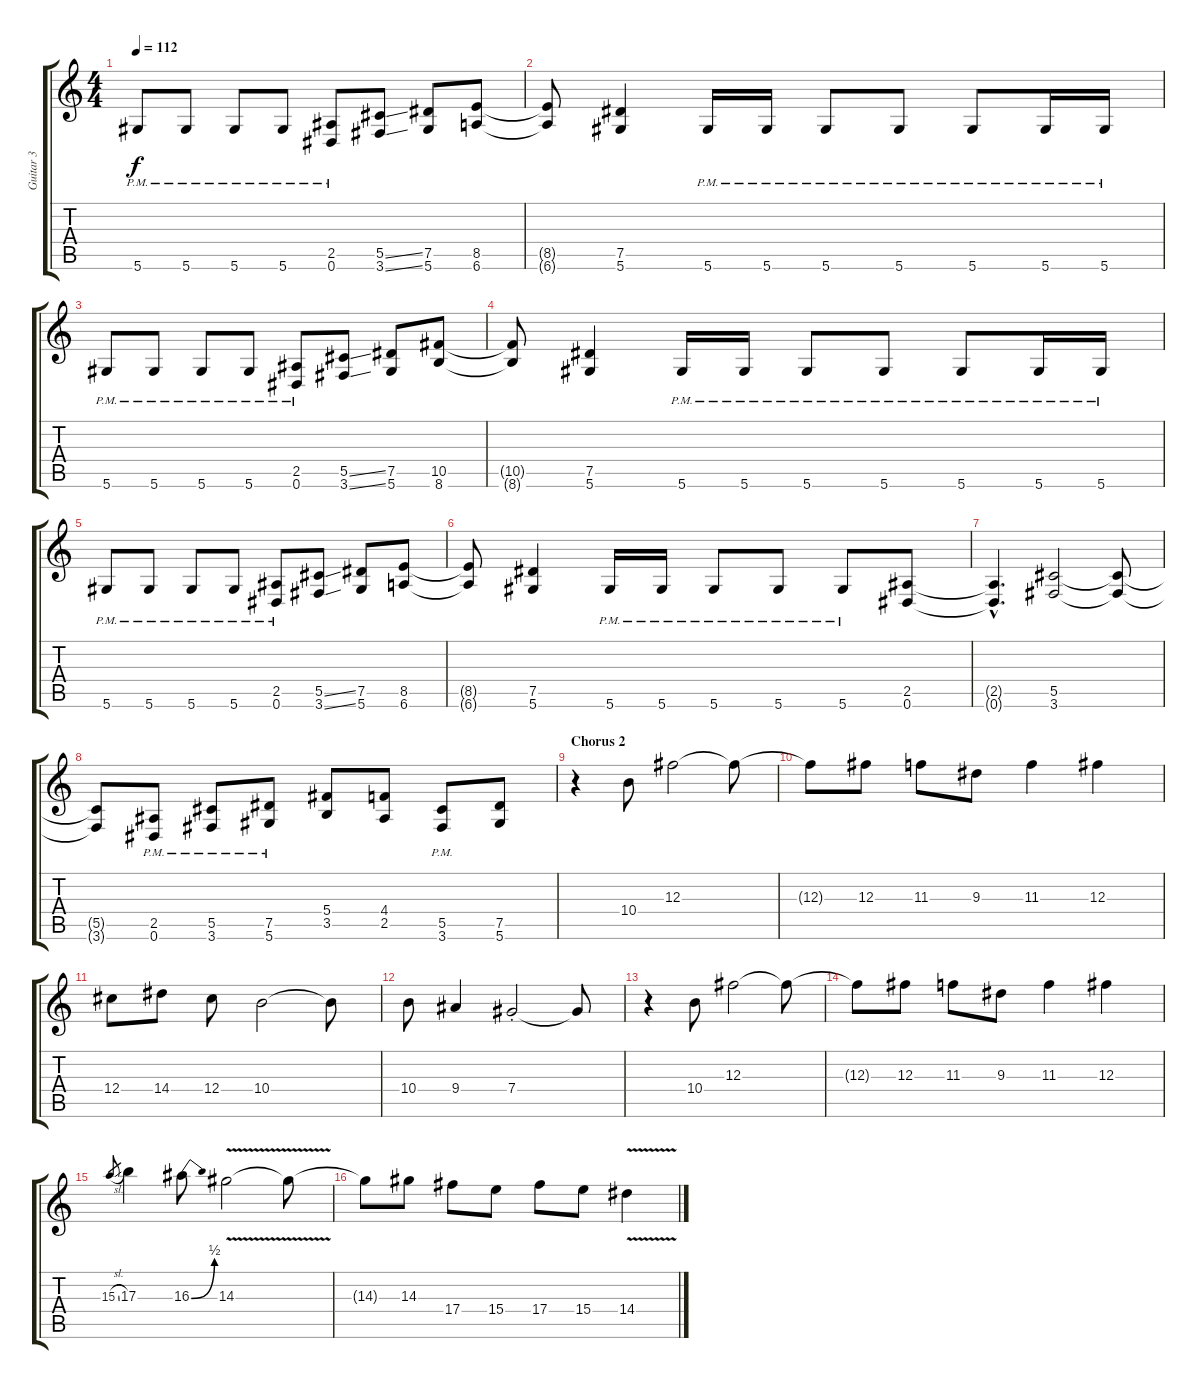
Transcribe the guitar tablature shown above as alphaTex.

\track ("Guitar 3" "Guitar 3") {instrument overdrivenguitar}
\staff {score tabs}
\tuning (Eb4 Bb3 Gb3 Db3 Ab2 Eb2) {hide}
\ts (4 4)
\tempo 112
\clef g2
\ks c
5.6{pm}.8{dy f} 5.6{pm}.8 5.6{pm}.8 5.6{pm}.8 (2.5{pm} 0.6{pm}).8 (5.5{ss} 3.6{ss}).8 (7.5 5.6).8 (8.5 6.6).8 |
(8.5{t} 6.6{t}).8 (7.5 5.6).4 5.6{pm}.16 5.6{pm}.16 5.6{pm}.8 5.6{pm}.8 5.6{pm}.8 5.6{pm}.16 5.6{pm}.16 |
5.6{pm}.8 5.6{pm}.8 5.6{pm}.8 5.6{pm}.8 (2.5{pm} 0.6{pm}).8 (5.5{ss} 3.6{ss}).8 (7.5 5.6).8 (10.5 8.6).8 |
(10.5{t} 8.6{t}).8 (7.5 5.6).4 5.6{pm}.16 5.6{pm}.16 5.6{pm}.8 5.6{pm}.8 5.6{pm}.8 5.6{pm}.16 5.6{pm}.16 |
5.6{pm}.8 5.6{pm}.8 5.6{pm}.8 5.6{pm}.8 (2.5{pm} 0.6{pm}).8 (5.5{ss} 3.6{ss}).8 (7.5 5.6).8 (8.5 6.6).8 |
(8.5{t} 6.6{t}).8 (7.5 5.6).4 5.6{pm}.16 5.6{pm}.16 5.6{pm}.8 5.6{pm}.8 5.6{pm}.8 (2.5 0.6).8 |
(2.5{hac t} 0.6{hac t}).4{d} (5.5 3.6).2 (5.5{t} 3.6{t}).8 |
(5.5{t} 3.6{t}).8 (2.5{pm} 0.6{pm}).8 (5.5{pm} 3.6{pm}).8 (7.5{pm} 5.6{pm}).8 (5.4 3.5).8 (4.4 2.5).8 (5.5{pm} 3.6{pm}).8 (7.5 5.6).8 |
\section ("" "Chorus 2")
r.4{volume 16} 10.4.8 12.3.2 12.3{t}.8 |
12.3{t}.8 12.3.8 11.3.8 9.3.8 11.3.4 12.3.4 |
12.4.8 14.4.8 12.4.8 10.4.2 10.4{t}.8 |
10.4.8 9.4.4 7.4{st}.2 7.4{t}.8 |
r.4 10.4.8 12.3.2 12.3{t}.8 |
12.3{t}.8 12.3.8 11.3.8 9.3.8 11.3.4 12.3.4 |
15.3{sl}.8{gr} 17.3.4 16.3{be (bend 0 0 60 2)}.8 14.3{v}.2 14.3{t}.8 |
14.3{t}.8 14.3.8 17.4.8 15.4.8 17.4.8 15.4.8 14.4{v}.4
